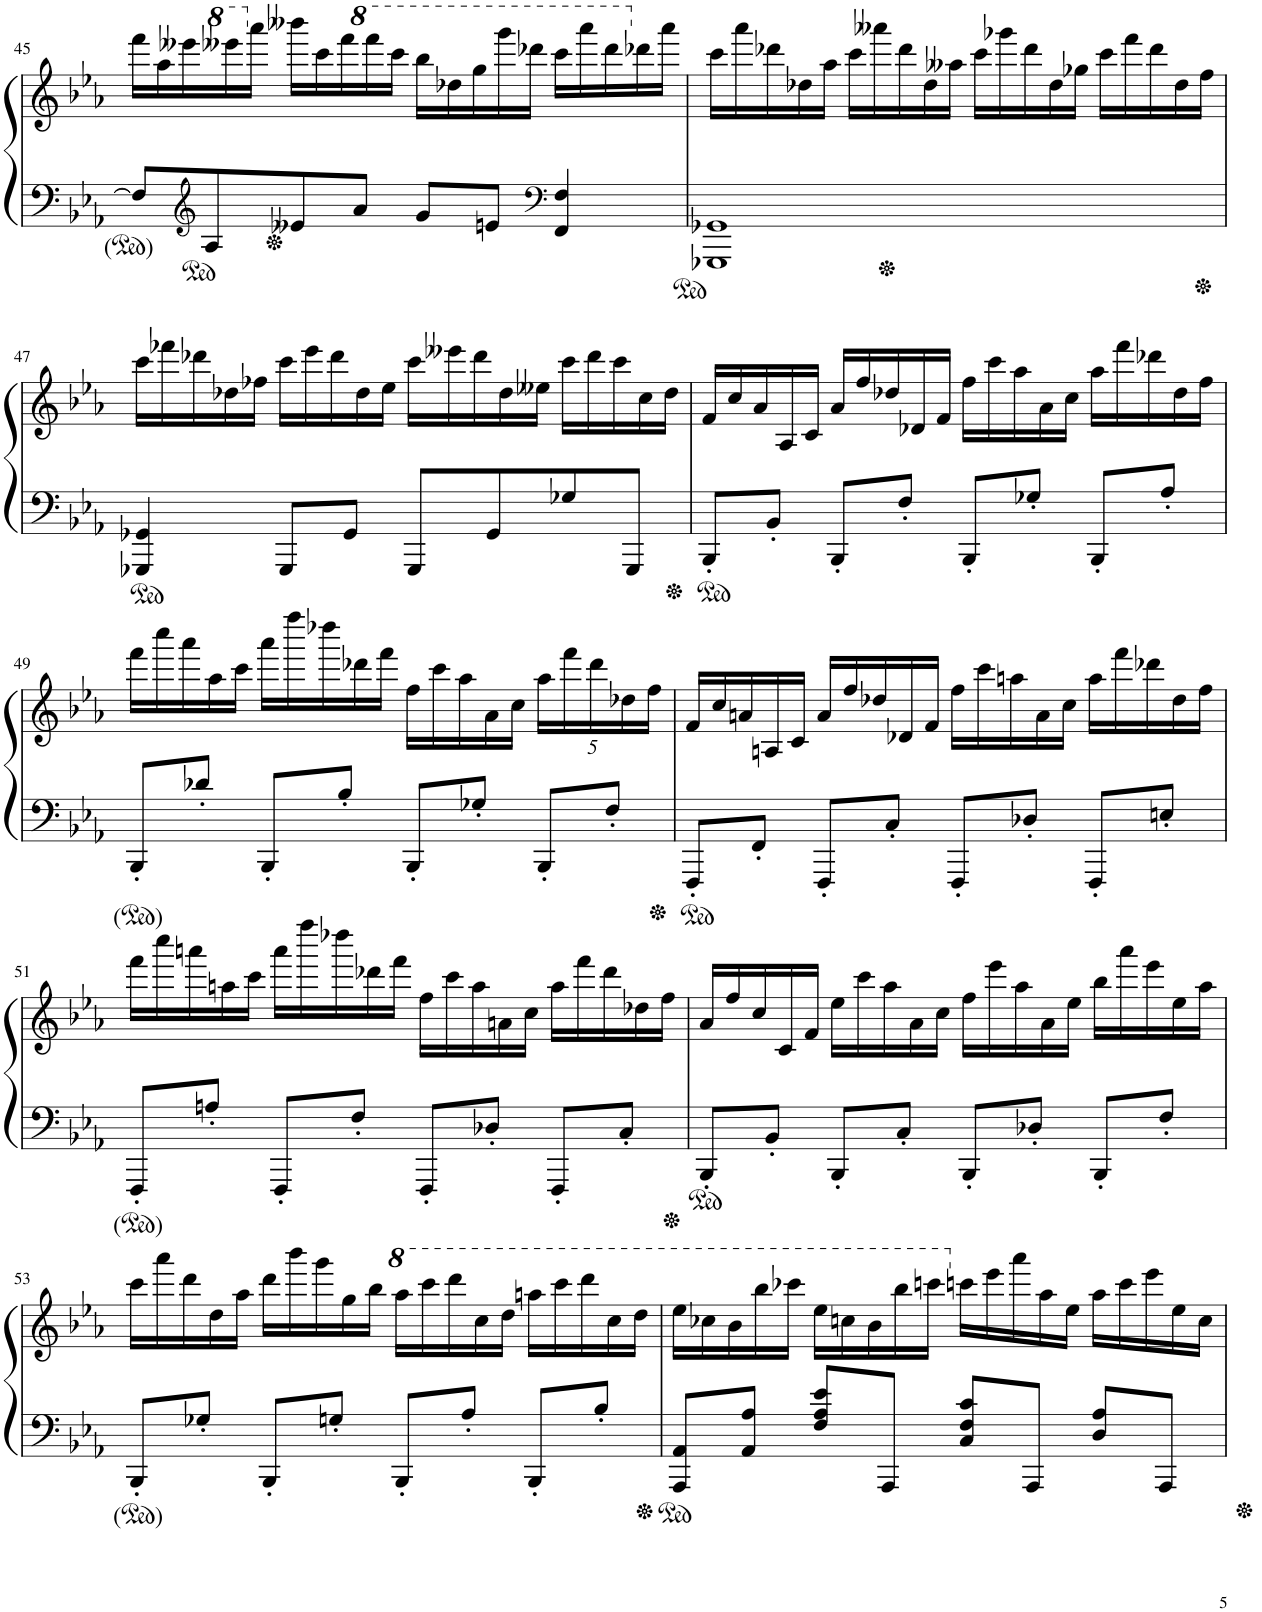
**kern	**kern
*part1	*part1
*staff2	*staff1
*I"Piano	*
*I'Pno.	*
!!LO:PB:g=z
*clefF4	*clefG2
*k[b-e-a-]	*k[b-e-a-]
*M4/4	*M4/4
*	*Xbrackettup
=45	=45
8F/L]	20fff\LL
.	20aa-\
.	20eee--X\
*clefG2	*
8A-/	.
*	*8va
.	20eeee--X\
*	*X8va
.	20aaa-\JJ
8e--X/	20bbb--X\LL
.	20ccc\
.	20fff\
8a-/J	.
*	*8va
.	20ffff\
.	20cccc\JJ
8g/L	20bbb-\LL
.	20ddd-X\
.	20ggg\
8en/J	.
.	20gggg\
.	20dddd-X\JJ
*clefF4	*
4FF/ 4F/	20cccc\LL
.	20aaaa-\
.	20dddd-\
*	*X8va
.	20ddd-X\
.	20aaa-\JJ
=46	=46
1GGG-X 1GG-X	20ccc\LL
.	20aaa-\
.	20ddd-X\
.	20dd-X\
.	20aa-\JJ
.	20ccc\LL
.	20aaa--X\
.	20ddd-\
.	20dd-\
.	20aa--X\JJ
.	20ccc\LL
.	20ggg-X\
.	20ddd-\
.	20dd-\
.	20gg-X\JJ
.	20ccc\LL
.	20fff\
.	20ddd-\
.	20dd-\
.	20ff\JJ
!!LO:LB:g=z
=47	=47
4GGG-X/ 4GG-X/	20ccc\LL
.	20fff-X\
.	20ddd-X\
.	20dd-X\
.	20ff-X\JJ
8GGG-/L	20ccc\LL
.	20eee-\
.	20ddd-\
8GG-/J	.
.	20dd-\
.	20ee-\JJ
8GGG-/L	20ccc\LL
.	20eee--X\
.	20ddd-\
8GG-/	.
.	20dd-\
.	20ee--X\JJ
8G-X/	20ccc\LL
.	20ddd-\
.	20ccc\
8GGG-/J	.
.	20cc\
.	20dd-\JJ
=48	=48
8BBB-'/L	20f/LL
.	20cc/
.	20a-/
8BB-'/J	.
.	20A-/
.	20c/JJ
8BBB-'/L	20a-/LL
.	20ff/
.	20dd-X/
8F'/J	.
.	20d-X/
.	20f/JJ
8BBB-'/L	20ff\LL
.	20ccc\
.	20aa-\
8G-X'/J	.
.	20a-\
.	20cc\JJ
8BBB-'/L	20aa-\LL
.	20fff\
.	20ddd-X\
8A-'/J	.
.	20dd-\
.	20ff\JJ
!!LO:LB:g=z
=49	=49
8BBB-'/L	20fff\LL
.	20cccc\
.	20aaa-\
8d-X'/J	.
.	20aa-\
.	20ccc\JJ
8BBB-'/L	20aaa-\LL
.	20ffff\
.	20dddd-X\
8B-'/J	.
.	20ddd-X\
.	20fff\JJ
8BBB-'/L	20ff\LL
.	20ccc\
.	20aa-\
8G-X'/J	.
.	20a-\
.	20cc\JJ
8BBB-'/L	20aa-\LL
.	20fff\
.	20ddd-\
8F'/J	.
.	20dd-X\
.	20ff\JJ
=50	=50
8FFF'/L	20f/LL
.	20cc/
.	20an/
8FF'/J	.
.	20An/
.	20c/JJ
8FFF'/L	20a/LL
.	20ff/
.	20dd-X/
8C'/J	.
.	20d-X/
.	20f/JJ
8FFF'/L	20ff\LL
.	20ccc\
.	20aan\
8D-X'/J	.
.	20a\
.	20cc\JJ
8FFF'/L	20aa\LL
.	20fff\
.	20ddd-X\
8En'/J	.
.	20dd-\
.	20ff\JJ
!!LO:LB:g=z
=51	=51
8FFF'/L	20fff\LL
.	20cccc\
.	20aaan\
8An'/J	.
.	20aan\
.	20ccc\JJ
8FFF'/L	20aaa\LL
.	20ffff\
.	20dddd-X\
8F'/J	.
.	20ddd-X\
.	20fff\JJ
8FFF'/L	20ff\LL
.	20ccc\
.	20aa\
8D-X'/J	.
.	20an\
.	20cc\JJ
8FFF'/L	20aa\LL
.	20fff\
.	20ddd-\
8C'/J	.
.	20dd-X\
.	20ff\JJ
=52	=52
8BBB-'/L	20a-/LL
.	20ff/
.	20cc/
8BB-'/J	.
.	20c/
.	20f/JJ
8BBB-'/L	20ee-\LL
.	20ccc\
.	20aa-\
8C'/J	.
.	20a-\
.	20cc\JJ
8BBB-'/L	20ff\LL
.	20eee-\
.	20aa-\
8D-X'/J	.
.	20a-\
.	20ee-\JJ
8BBB-'/L	20bb-\LL
.	20aaa-\
.	20eee-\
8F'/J	.
.	20ee-\
.	20aa-\JJ
!!LO:LB:g=z
=53	=53
8BBB-'/L	20ccc\LL
.	20aaa-\
.	20ddd\
8G-X'/J	.
.	20dd\
.	20aa-\JJ
8BBB-'/L	20ddd\LL
.	20bbb-\
.	20ggg\
8Gn'/J	.
.	20gg\
.	20bb-\JJ
*	*8va
8BBB-'/L	20aaa-\LL
.	20cccc\
.	20dddd\
8A-'/J	.
.	20ccc\
.	20ddd\JJ
8BBB-'/L	20aaan\LL
.	20cccc\
.	20dddd\
8B-'/J	.
.	20ccc\
.	20ddd\JJ
=54	=54
8AAA-/ 8AA-/L	20eee-\LL
.	20ccc-X\
.	20bb-\
8AA-/ 8A-/J	.
.	20bbb-\
.	20cccc-X\JJ
8F/ 8A-/ 8e-/L	20eee-\LL
.	20cccn\
.	20bb-\
8AAA-/J	.
.	20bbb-\
.	20ccccn\JJ
*	*X8va
8C/ 8F/ 8c/L	20cccn\LL
.	20eee-\
.	20aaa-\
8AAA-/J	.
.	20aa-\
.	20ee-\JJ
8D/ 8A-/L	20aa-\LL
.	20ccc\
.	20eee-\
8AAA-/J	.
.	20ee-\
.	20cc\JJ
=	=
*-	*-
